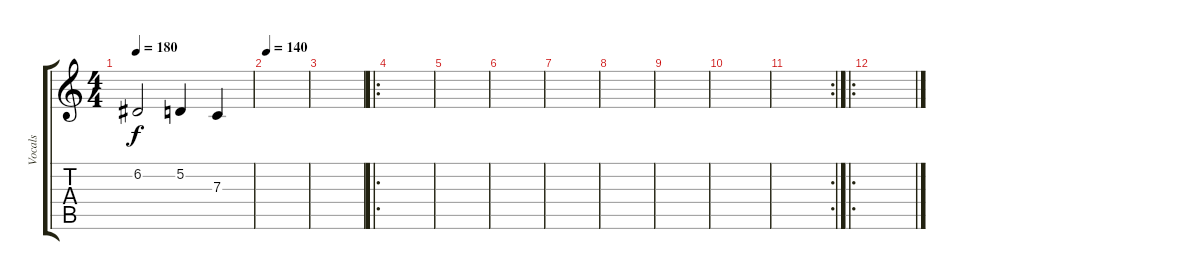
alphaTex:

\track ("Vocals" "Vocals") {instrument violin}
\staff {score tabs}
\tuning (D4 A3 F3 C3 G2 C2) {hide}
\ts (4 4)
\tempo 180
\clef g2
\ks c
6.2.2{dy f} 5.2.4 7.3.4 |
\tempo 140
|
|
\ro
|
|
|
|
|
|
|
\rc 2
|
\ro
